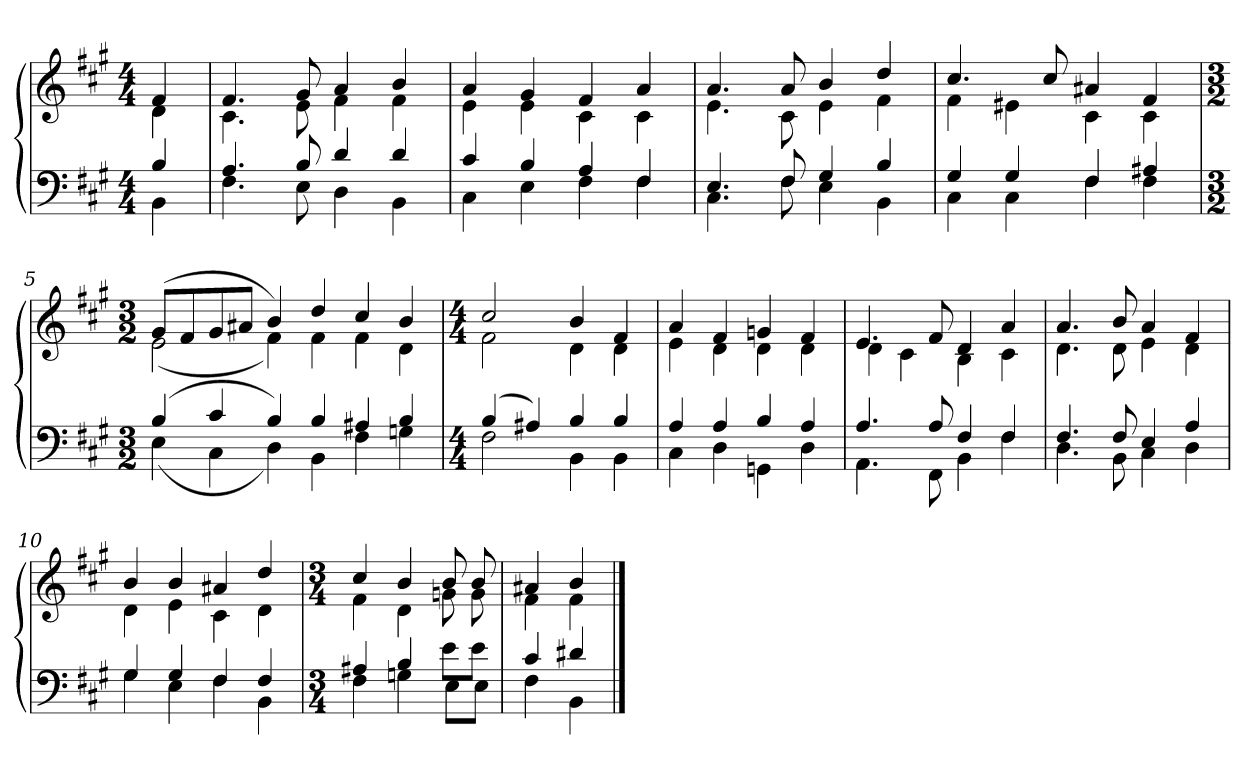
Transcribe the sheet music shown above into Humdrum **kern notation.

**kern	**kern
*part1	*part1
*staff2	*staff1
*clefF4	*clefG2
*k[f#c#g#]	*k[f#c#g#]
*f#:	*f#:
*M4/4	*M4/4
=	=
*^	*^
4B	4BB	4f#	4d
=1	=1	=1	=1
4.A	4.F#	4.f#	4.c#
8B	8E	8g#	8e
4d	4D	4a	4f#
4d	4BB	4b	4f#
=2	=2	=2	=2
4c#	4C#	4a	4e
4B	4E	4g#	4e
4A	4F#	4f#	4c#
4F#	4F#	4a	4c#
=3	=3	=3	=3
4.E	4.C#	4.a	4.e
8F#	8F#	8a	8c#
4G#	4E	4b	4e
4B	4BB	4dd	4f#
=4	=4	=4	=4
4G#	4C#	4.cc#	4f#
4G#	4C#	.	4e#X
.	.	8cc#	.
4F#	4F#	4a#X	4c#
4A#X	4F#	4f#	4c#
=5	=5	=5	=5
*M3/2	*	*M3/2	*
(4B	(4E	(8g#L	(2e
.	.	8f#	.
4c#	4C#	8g#	.
.	.	8a#XJ	.
4B)	4D)	4b)	4f#)
4B	4BB	4dd	4f#
4A#X	4F#	4cc#	4f#
4B	4Gn	4b	4d
=6	=6	=6	=6
*M4/4	*	*M4/4	*
(4B	2F#	2cc#	2f#
4A#X)	.	.	.
4B	4BB	4b	4d
4B	4BB	4f#	4d
=7	=7	=7	=7
4A	4C#	4a	4e
4A	4D	4f#	4d
4B	4GGn	4gn	4d
4A	4D	4f#	4d
=8	=8	=8	=8
4.A	4.AA	4.e	4d
.	.	.	4c#
8A	8FF#	8f#	.
4F#	4BB	4d	4B
4F#	4F#	4a	4c#
=9	=9	=9	=9
4.F#	4.D	4.a	4.d
8F#	8BB	8b	8d
4E	4C#	4a	4e
4A	4D	4f#	4d
=10	=10	=10	=10
4G#	4G#	4b	4d
4G#	4E	4b	4e
4F#	4F#	4a#X	4c#
4F#	4BB	4dd	4d
=11	=11	=11	=11
*M3/4	*	*M3/4	*
4A#X	4F#	4cc#	4f#
4B	4Gn	4b	4d
8e\L	8E\L	8b	8gn
8e\J	8E\J	8b	8g
=12	=12	=12	=12
4c#	4F#	4a#X	4f#
4d#X	4BB	4b	4f#
*v	*v	*	*
*	*v	*v
==	==
*-	*-
